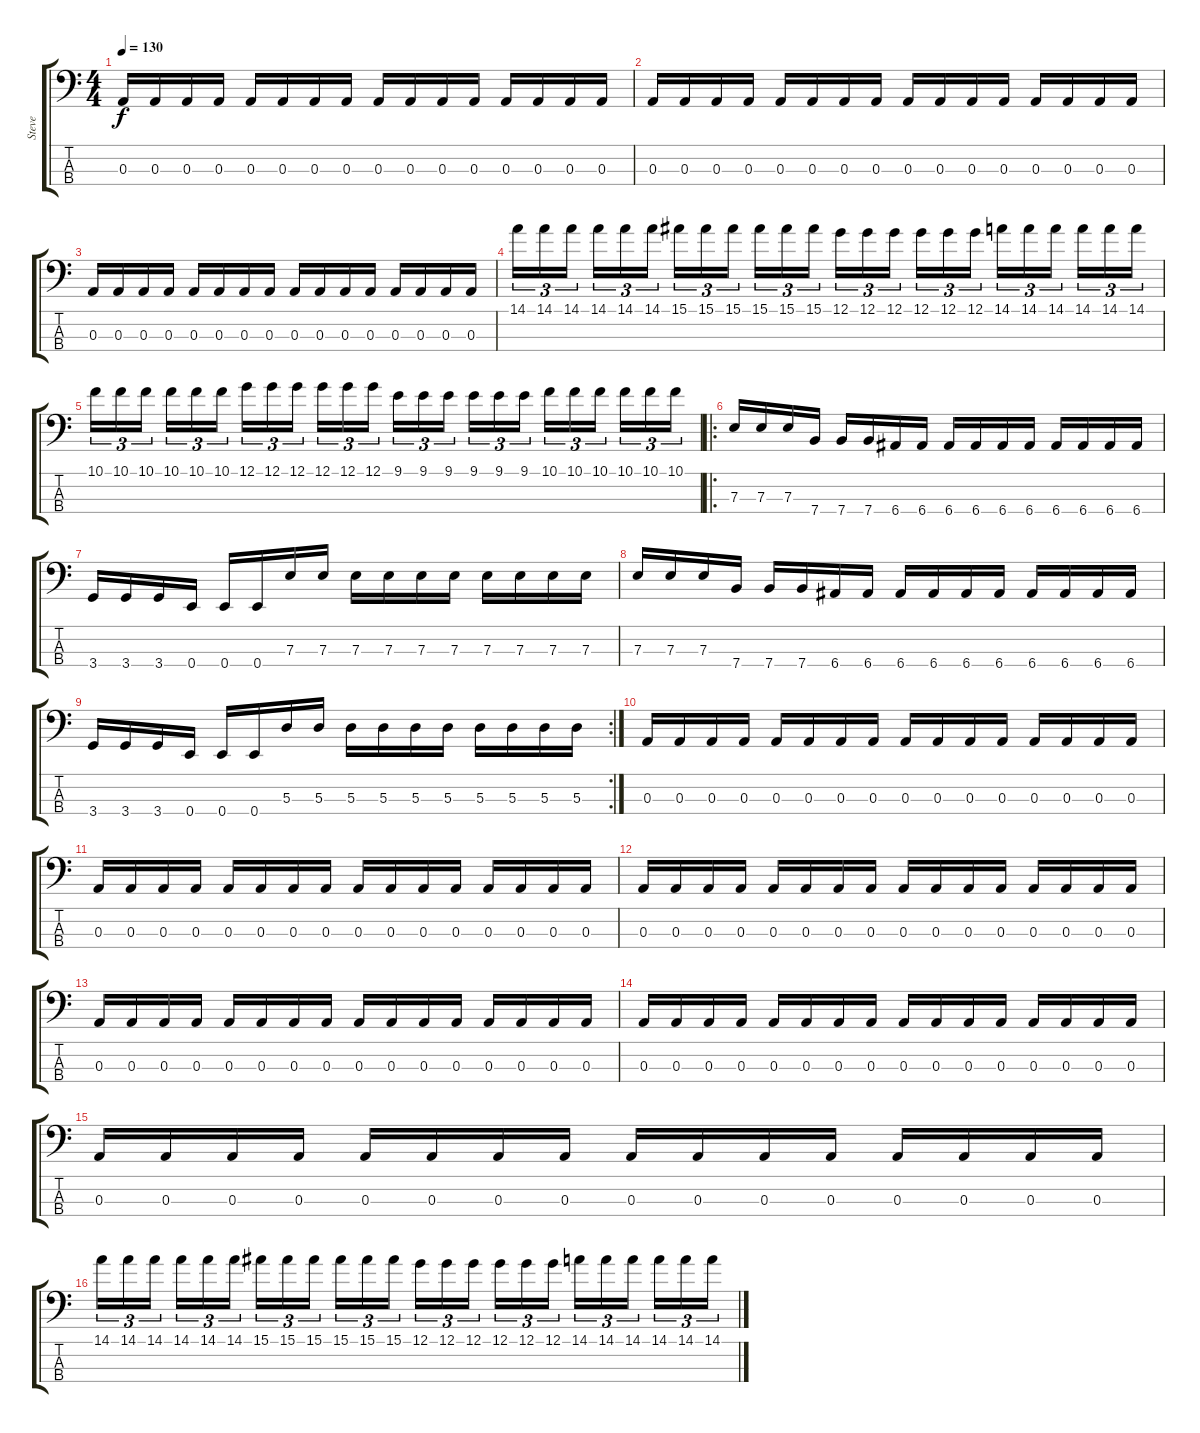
\track ("Steve" "Steve") {instrument electricbassfinger}
\staff {score tabs}
\tuning (G2 D2 A1 E1) {hide}
\ts (4 4)
\tempo 130
\clef f4
\ks c
0.3.16{dy f} 0.3.16 0.3.16 0.3.16 0.3.16 0.3.16 0.3.16 0.3.16 0.3.16 0.3.16 0.3.16 0.3.16 0.3.16 0.3.16 0.3.16 0.3.16 |
0.3.16 0.3.16 0.3.16 0.3.16 0.3.16 0.3.16 0.3.16 0.3.16 0.3.16 0.3.16 0.3.16 0.3.16 0.3.16 0.3.16 0.3.16 0.3.16 |
0.3.16 0.3.16 0.3.16 0.3.16 0.3.16 0.3.16 0.3.16 0.3.16 0.3.16 0.3.16 0.3.16 0.3.16 0.3.16 0.3.16 0.3.16 0.3.16 |
14.1.16{tu (3 2)} 14.1.16{tu (3 2)} 14.1.16{tu (3 2)} 14.1.16{tu (3 2)} 14.1.16{tu (3 2)} 14.1.16{tu (3 2)} 15.1.16{tu (3 2)} 15.1.16{tu (3 2)} 15.1.16{tu (3 2)} 15.1.16{tu (3 2)} 15.1.16{tu (3 2)} 15.1.16{tu (3 2)} 12.1.16{tu (3 2)} 12.1.16{tu (3 2)} 12.1.16{tu (3 2)} 12.1.16{tu (3 2)} 12.1.16{tu (3 2)} 12.1.16{tu (3 2)} 14.1.16{tu (3 2)} 14.1.16{tu (3 2)} 14.1.16{tu (3 2)} 14.1.16{tu (3 2)} 14.1.16{tu (3 2)} 14.1.16{tu (3 2)} |
10.1.16{tu (3 2)} 10.1.16{tu (3 2)} 10.1.16{tu (3 2)} 10.1.16{tu (3 2)} 10.1.16{tu (3 2)} 10.1.16{tu (3 2)} 12.1.16{tu (3 2)} 12.1.16{tu (3 2)} 12.1.16{tu (3 2)} 12.1.16{tu (3 2)} 12.1.16{tu (3 2)} 12.1.16{tu (3 2)} 9.1.16{tu (3 2)} 9.1.16{tu (3 2)} 9.1.16{tu (3 2)} 9.1.16{tu (3 2)} 9.1.16{tu (3 2)} 9.1.16{tu (3 2)} 10.1.16{tu (3 2)} 10.1.16{tu (3 2)} 10.1.16{tu (3 2)} 10.1.16{tu (3 2)} 10.1.16{tu (3 2)} 10.1.16{tu (3 2)} |
\ro
7.3.16 7.3.16 7.3.16 7.4.16 7.4.16 7.4.16 6.4.16 6.4.16 6.4.16 6.4.16 6.4.16 6.4.16 6.4.16 6.4.16 6.4.16 6.4.16 |
3.4.16 3.4.16 3.4.16 0.4.16 0.4.16 0.4.16 7.3.16 7.3.16 7.3.16 7.3.16 7.3.16 7.3.16 7.3.16 7.3.16 7.3.16 7.3.16 |
7.3.16 7.3.16 7.3.16 7.4.16 7.4.16 7.4.16 6.4.16 6.4.16 6.4.16 6.4.16 6.4.16 6.4.16 6.4.16 6.4.16 6.4.16 6.4.16 |
\rc 2
3.4.16 3.4.16 3.4.16 0.4.16 0.4.16 0.4.16 5.3.16 5.3.16 5.3.16 5.3.16 5.3.16 5.3.16 5.3.16 5.3.16 5.3.16 5.3.16 |
0.3.16 0.3.16 0.3.16 0.3.16 0.3.16 0.3.16 0.3.16 0.3.16 0.3.16 0.3.16 0.3.16 0.3.16 0.3.16 0.3.16 0.3.16 0.3.16 |
0.3.16 0.3.16 0.3.16 0.3.16 0.3.16 0.3.16 0.3.16 0.3.16 0.3.16 0.3.16 0.3.16 0.3.16 0.3.16 0.3.16 0.3.16 0.3.16 |
0.3.16 0.3.16 0.3.16 0.3.16 0.3.16 0.3.16 0.3.16 0.3.16 0.3.16 0.3.16 0.3.16 0.3.16 0.3.16 0.3.16 0.3.16 0.3.16 |
0.3.16 0.3.16 0.3.16 0.3.16 0.3.16 0.3.16 0.3.16 0.3.16 0.3.16 0.3.16 0.3.16 0.3.16 0.3.16 0.3.16 0.3.16 0.3.16 |
0.3.16 0.3.16 0.3.16 0.3.16 0.3.16 0.3.16 0.3.16 0.3.16 0.3.16 0.3.16 0.3.16 0.3.16 0.3.16 0.3.16 0.3.16 0.3.16 |
0.3.16 0.3.16 0.3.16 0.3.16 0.3.16 0.3.16 0.3.16 0.3.16 0.3.16 0.3.16 0.3.16 0.3.16 0.3.16 0.3.16 0.3.16 0.3.16 |
14.1.16{tu (3 2)} 14.1.16{tu (3 2)} 14.1.16{tu (3 2)} 14.1.16{tu (3 2)} 14.1.16{tu (3 2)} 14.1.16{tu (3 2)} 15.1.16{tu (3 2)} 15.1.16{tu (3 2)} 15.1.16{tu (3 2)} 15.1.16{tu (3 2)} 15.1.16{tu (3 2)} 15.1.16{tu (3 2)} 12.1.16{tu (3 2)} 12.1.16{tu (3 2)} 12.1.16{tu (3 2)} 12.1.16{tu (3 2)} 12.1.16{tu (3 2)} 12.1.16{tu (3 2)} 14.1.16{tu (3 2)} 14.1.16{tu (3 2)} 14.1.16{tu (3 2)} 14.1.16{tu (3 2)} 14.1.16{tu (3 2)} 14.1.16{tu (3 2)}
